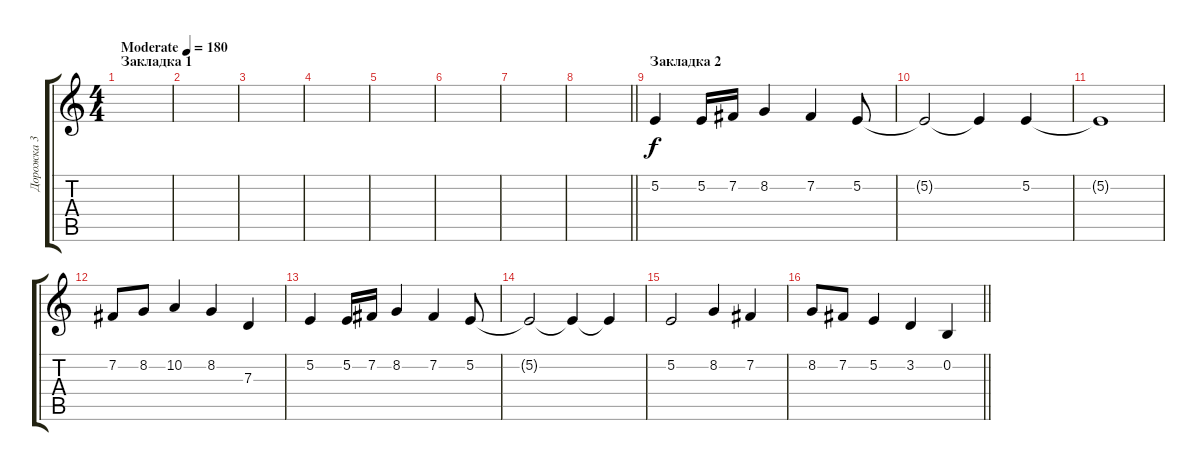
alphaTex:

\track ("Дорожка 3" "Дорожка 3") {instrument flute}
\staff {score tabs}
\tuning (E4 B3 G3 D3 A2 E2) {hide}
\ts (4 4)
\section ("" "Закладка 1")
\tempo (180 "Moderate")
\clef g2
\ks c
|
|
|
|
|
|
|
\barLineRight lightlight
|
\section ("" "Закладка 2")
5.2.4 5.2.16 7.2.16 8.2.4 7.2.4 5.2.8 |
5.2{t}.2 5.2{t}.4 5.2.4 |
5.2{t}.1 |
7.2.8 8.2.8 10.2.4 8.2.4 7.3.4 |
5.2.4 5.2.16 7.2.16 8.2.4 7.2.4 5.2.8 |
5.2{t}.2 5.2{t}.4 5.2{t}.4 |
5.2.2 8.2.4 7.2.4 |
\barLineRight lightlight
8.2.8 7.2.8 5.2.4 3.2.4 0.2.4
